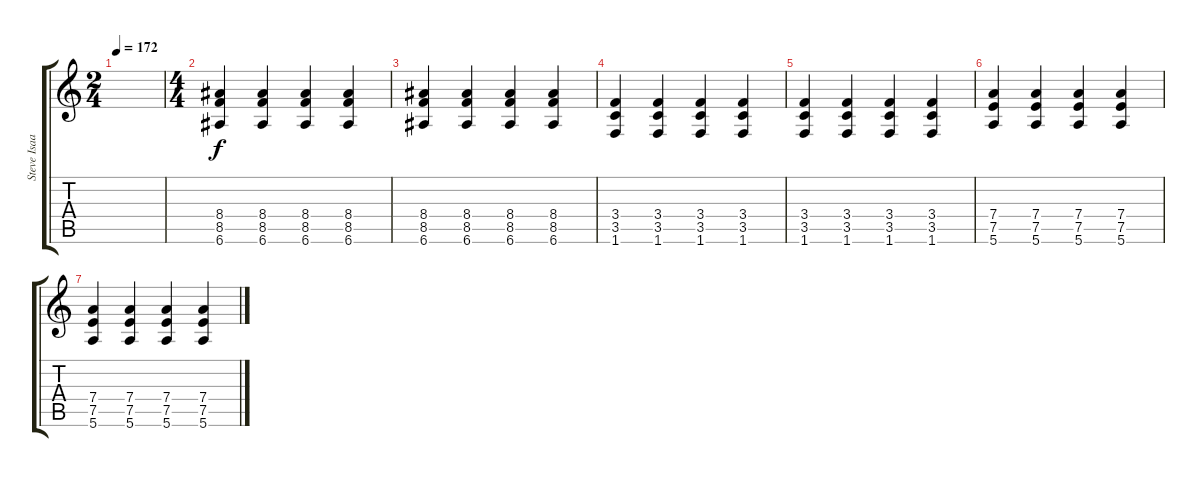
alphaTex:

\track ("Steve Isaacs" "Steve Isaa") {instrument overdrivenguitar}
\staff {score tabs}
\tuning (E4 B3 G3 D3 A2 E2) {hide}
\ts (2 4)
\tempo 172
\clef g2
\ks c
|
\ts (4 4)
(8.4 8.5 6.6).4 (8.4 8.5 6.6).4 (8.4 8.5 6.6).4 (8.4 8.5 6.6).4 |
(8.4 8.5 6.6).4 (8.4 8.5 6.6).4 (8.4 8.5 6.6).4 (8.4 8.5 6.6).4 |
(3.4 3.5 1.6).4 (3.4 3.5 1.6).4 (3.4 3.5 1.6).4 (3.4 3.5 1.6).4 |
(3.4 3.5 1.6).4 (3.4 3.5 1.6).4 (3.4 3.5 1.6).4 (3.4 3.5 1.6).4 |
(7.4 7.5 5.6).4 (7.4 7.5 5.6).4 (7.4 7.5 5.6).4 (7.4 7.5 5.6).4 |
(7.4 7.5 5.6).4 (7.4 7.5 5.6).4 (7.4 7.5 5.6).4 (7.4 7.5 5.6).4
